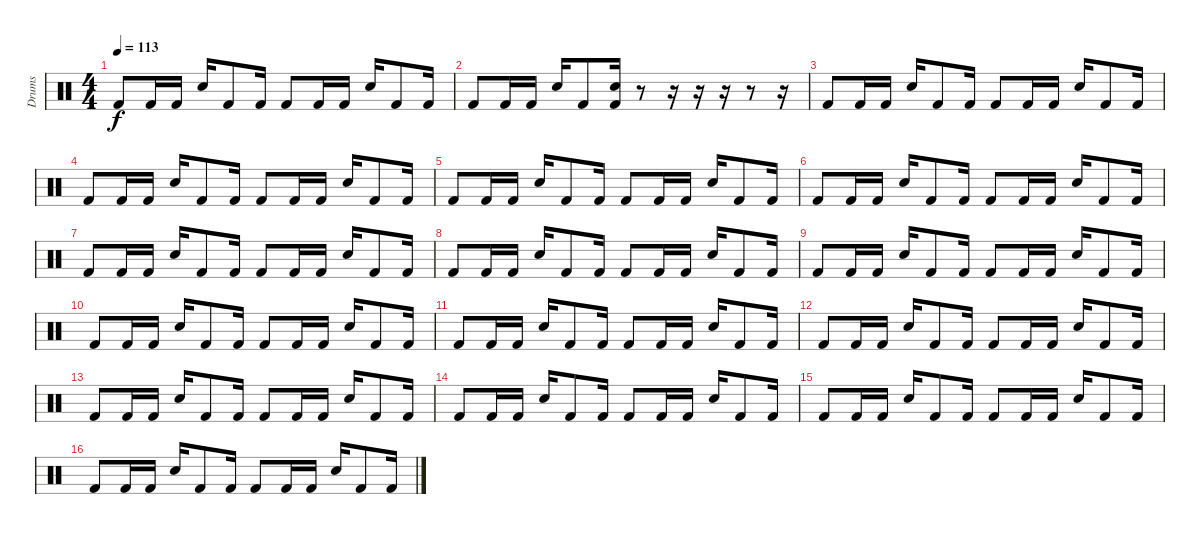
\track ("Drums" "Drums") {instrument percussion}
\staff {score}
\articulation defaults
\ts (4 4)
\tempo 113
\clef neutral
\ks c "Kick (hit) 2".8{dy f} "Kick (hit) 2".16 "Kick (hit) 2".16 "Electric Snare (hit)".16 "Kick (hit) 2".8 "Kick (hit) 2".16 "Kick (hit) 2".8 "Kick (hit) 2".16 "Kick (hit) 2".16 "Electric Snare (hit)".16 "Kick (hit) 2".8 "Kick (hit) 2".16
|
"Kick (hit) 2".8 "Kick (hit) 2".16 "Kick (hit) 2".16 "Electric Snare (hit)".16 "Kick (hit) 2".8 ("Electric Snare (hit)" "Kick (hit) 2").16 r.8 r.16 r.16 r.16 r.8 r.16 |
"Kick (hit) 2".8 "Kick (hit) 2".16 "Kick (hit) 2".16 "Electric Snare (hit)".16 "Kick (hit) 2".8 "Kick (hit) 2".16 "Kick (hit) 2".8 "Kick (hit) 2".16 "Kick (hit) 2".16 "Electric Snare (hit)".16 "Kick (hit) 2".8 "Kick (hit) 2".16 |
"Kick (hit) 2".8 "Kick (hit) 2".16 "Kick (hit) 2".16 "Electric Snare (hit)".16 "Kick (hit) 2".8 "Kick (hit) 2".16 "Kick (hit) 2".8 "Kick (hit) 2".16 "Kick (hit) 2".16 "Electric Snare (hit)".16 "Kick (hit) 2".8 "Kick (hit) 2".16 |
"Kick (hit) 2".8 "Kick (hit) 2".16 "Kick (hit) 2".16 "Electric Snare (hit)".16 "Kick (hit) 2".8 "Kick (hit) 2".16 "Kick (hit) 2".8 "Kick (hit) 2".16 "Kick (hit) 2".16 "Electric Snare (hit)".16 "Kick (hit) 2".8 "Kick (hit) 2".16 |
"Kick (hit) 2".8 "Kick (hit) 2".16 "Kick (hit) 2".16 "Electric Snare (hit)".16 "Kick (hit) 2".8 "Kick (hit) 2".16 "Kick (hit) 2".8 "Kick (hit) 2".16 "Kick (hit) 2".16 "Electric Snare (hit)".16 "Kick (hit) 2".8 "Kick (hit) 2".16 |
"Kick (hit) 2".8 "Kick (hit) 2".16 "Kick (hit) 2".16 "Electric Snare (hit)".16 "Kick (hit) 2".8 "Kick (hit) 2".16 "Kick (hit) 2".8 "Kick (hit) 2".16 "Kick (hit) 2".16 "Electric Snare (hit)".16 "Kick (hit) 2".8 "Kick (hit) 2".16 |
"Kick (hit) 2".8 "Kick (hit) 2".16 "Kick (hit) 2".16 "Electric Snare (hit)".16 "Kick (hit) 2".8 "Kick (hit) 2".16 "Kick (hit) 2".8 "Kick (hit) 2".16 "Kick (hit) 2".16 "Electric Snare (hit)".16 "Kick (hit) 2".8 "Kick (hit) 2".16 |
"Kick (hit) 2".8 "Kick (hit) 2".16 "Kick (hit) 2".16 "Electric Snare (hit)".16 "Kick (hit) 2".8 "Kick (hit) 2".16 "Kick (hit) 2".8 "Kick (hit) 2".16 "Kick (hit) 2".16 "Electric Snare (hit)".16 "Kick (hit) 2".8 "Kick (hit) 2".16 |
"Kick (hit) 2".8 "Kick (hit) 2".16 "Kick (hit) 2".16 "Electric Snare (hit)".16 "Kick (hit) 2".8 "Kick (hit) 2".16 "Kick (hit) 2".8 "Kick (hit) 2".16 "Kick (hit) 2".16 "Electric Snare (hit)".16 "Kick (hit) 2".8 "Kick (hit) 2".16 |
"Kick (hit) 2".8 "Kick (hit) 2".16 "Kick (hit) 2".16 "Electric Snare (hit)".16 "Kick (hit) 2".8 "Kick (hit) 2".16 "Kick (hit) 2".8 "Kick (hit) 2".16 "Kick (hit) 2".16 "Electric Snare (hit)".16 "Kick (hit) 2".8 "Kick (hit) 2".16 |
"Kick (hit) 2".8 "Kick (hit) 2".16 "Kick (hit) 2".16 "Electric Snare (hit)".16 "Kick (hit) 2".8 "Kick (hit) 2".16 "Kick (hit) 2".8 "Kick (hit) 2".16 "Kick (hit) 2".16 "Electric Snare (hit)".16 "Kick (hit) 2".8 "Kick (hit) 2".16 |
"Kick (hit) 2".8 "Kick (hit) 2".16 "Kick (hit) 2".16 "Electric Snare (hit)".16 "Kick (hit) 2".8 "Kick (hit) 2".16 "Kick (hit) 2".8 "Kick (hit) 2".16 "Kick (hit) 2".16 "Electric Snare (hit)".16 "Kick (hit) 2".8 "Kick (hit) 2".16 |
"Kick (hit) 2".8 "Kick (hit) 2".16 "Kick (hit) 2".16 "Electric Snare (hit)".16 "Kick (hit) 2".8 "Kick (hit) 2".16 "Kick (hit) 2".8 "Kick (hit) 2".16 "Kick (hit) 2".16 "Electric Snare (hit)".16 "Kick (hit) 2".8 "Kick (hit) 2".16 |
"Kick (hit) 2".8 "Kick (hit) 2".16 "Kick (hit) 2".16 "Electric Snare (hit)".16 "Kick (hit) 2".8 "Kick (hit) 2".16 "Kick (hit) 2".8 "Kick (hit) 2".16 "Kick (hit) 2".16 "Electric Snare (hit)".16 "Kick (hit) 2".8 "Kick (hit) 2".16 |
"Kick (hit) 2".8 "Kick (hit) 2".16 "Kick (hit) 2".16 "Electric Snare (hit)".16 "Kick (hit) 2".8 "Kick (hit) 2".16 "Kick (hit) 2".8 "Kick (hit) 2".16 "Kick (hit) 2".16 "Electric Snare (hit)".16 "Kick (hit) 2".8 "Kick (hit) 2".16
